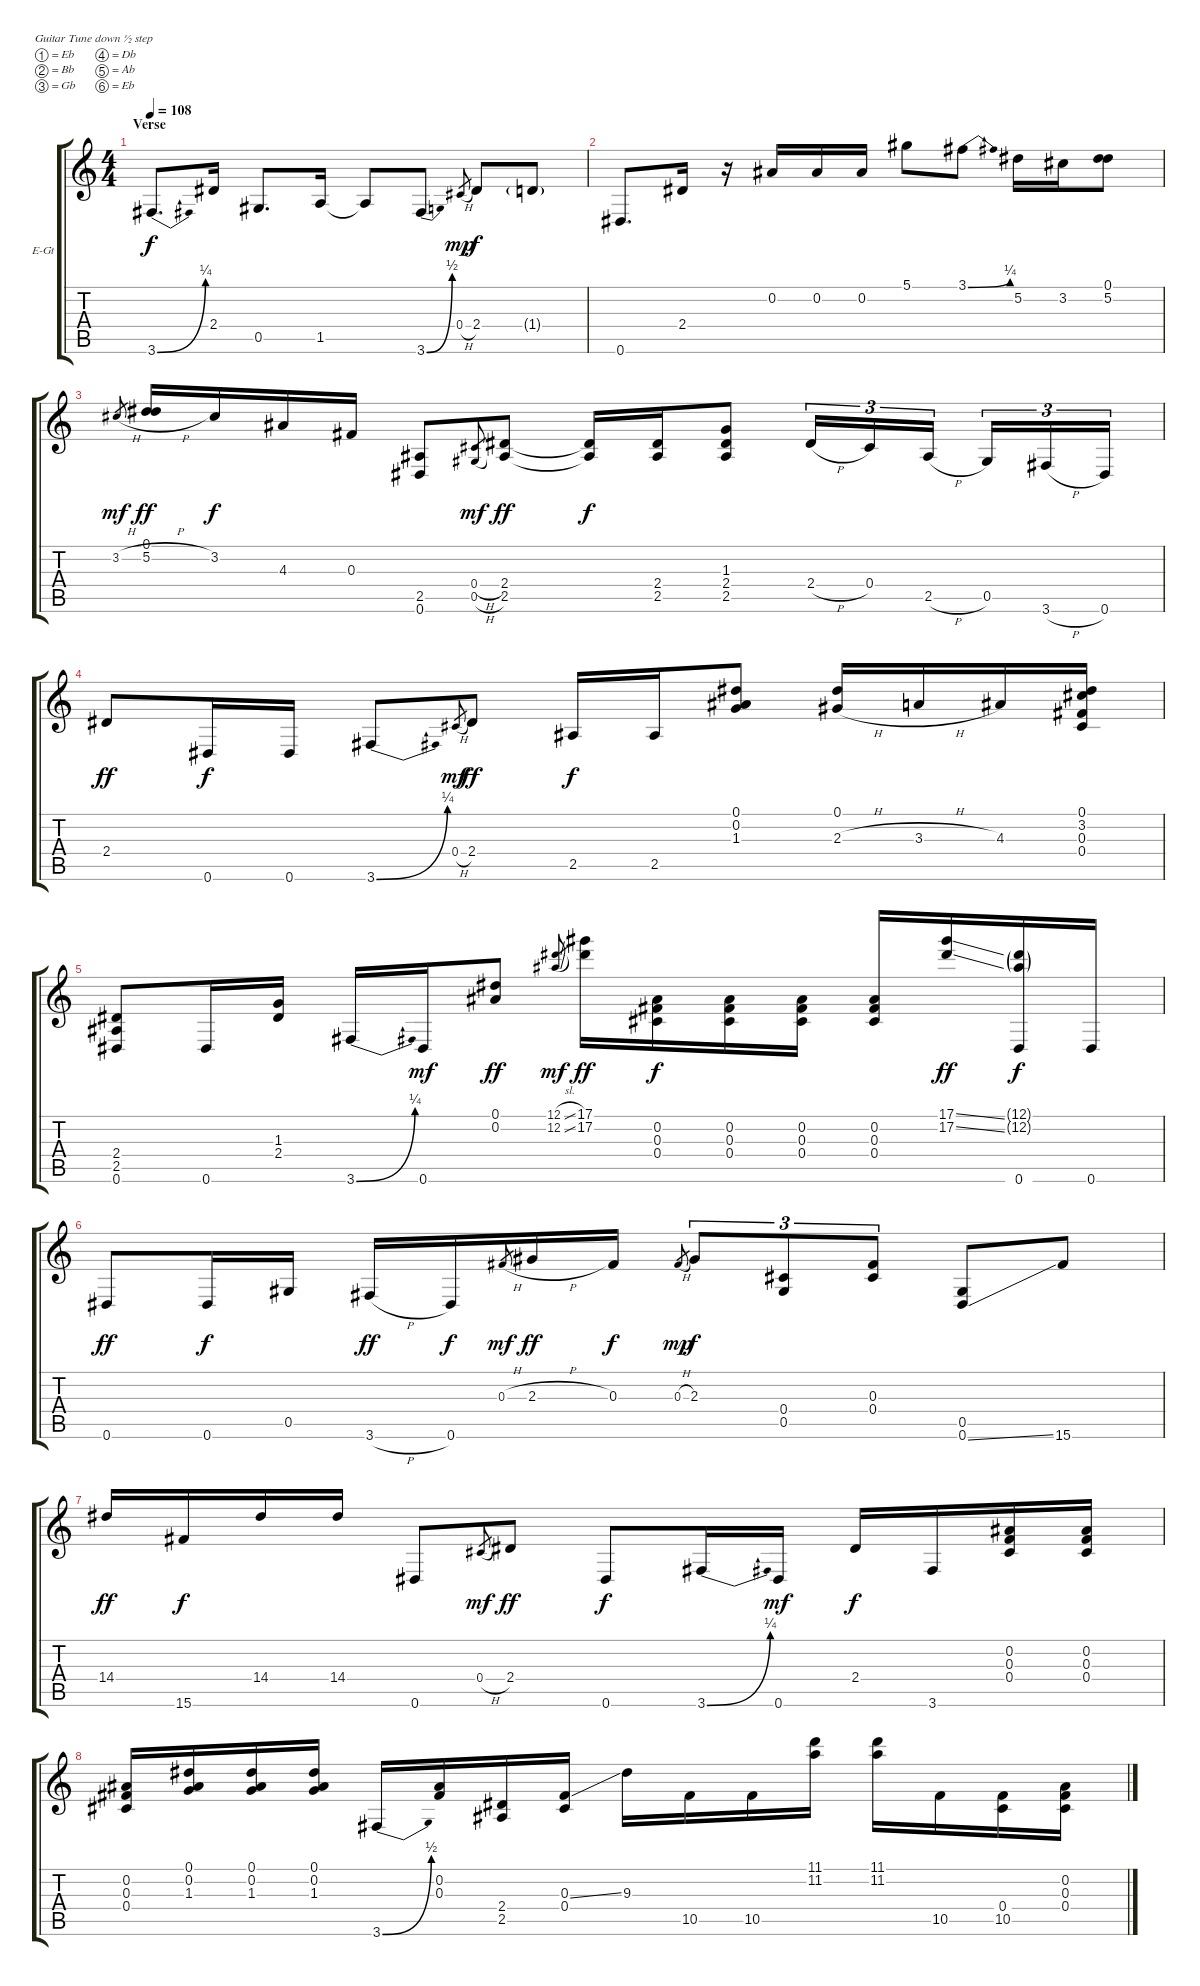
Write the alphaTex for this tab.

\bracketExtendMode groupsimilarinstruments
\firstSystemTrackNameOrientation horizontal
\otherSystemsTrackNameOrientation horizontal
\track ("Guitar (Jimi Hendrix)" "E-Gt") {instrument overdrivenguitar}
\staff {score tabs}
\tuning (Eb4 Bb3 Gb3 Db3 Ab2 Eb2)
\ts (4 4)
\section ("" "Verse")
\tempo 108
\clef g2
\ks c
3.6{be (bend 0 0 60 1)}.8{d dy f} 2.4.16 0.5.8{d} 1.5.16 1.5{t}.8 3.6{be (bend 0 0 60 2)}.8 0.4{h}.8{gr dy mp} 2.4.8{dy f} 1.4{g}.8 |
0.6.8{d} 2.4.16 r.16 0.2.16 0.2.16 0.2.16 5.1.8 3.1{be (bend 0 0 60 1)}.8 5.2.16 3.2.16 (0.1 5.2).8 |
3.2{h}.8{gr dy mf} (0.1 5.2{h}).16{dy ff} 3.2.16{dy f} 4.3.16 0.3.16 (2.5 0.6).8 (0.4{h} 0.5{h}).8{gr dy mf} (2.4 2.5).8{dy ff} (2.4{t} 2.5{t}).16{dy f} (2.4 2.5).16 (1.3 2.4 2.5).8 2.4{h}.16{tu (3 2)} 0.4.16{tu (3 2)} 2.5{h}.16{tu (3 2)} 0.5.16{tu (3 2)} 3.6{h}.16{tu (3 2)} 0.6.16{tu (3 2)} |
2.4.8{dy ff} 0.6.16{dy f} 0.6.16 3.6{be (bend 0 0 60 1)}.8 0.4{h}.8{gr dy mf} 2.4.8{dy ff} 2.5.16{dy f} 2.5.16 (0.1 0.2 1.3).8 (0.1 2.3{h}).16 3.3{h}.16 4.3.16 (0.1 3.2 0.3 0.4).16 |
(2.4 2.5 0.6).8 0.6.16 (1.3 2.4).16 3.6{be (bend 0 0 60 1)}.16 0.6.16{dy mf} (0.1 0.2).8{dy ff} (12.1{sl} 12.2{sl}).8{gr dy mf} (17.1 17.2).16{dy ff} (0.2 0.3 0.4).16{dy f} (0.2 0.3 0.4).16 (0.2 0.3 0.4).16 (0.2 0.3 0.4).16 (17.1{ss} 17.2{ss}).16{dy ff} (12.1{g} 12.2{g} 0.6).16{dy f} 0.6.16 |
0.6.8{dy ff} 0.6.16{dy f} 0.5.16 3.6{h}.16{dy ff} 0.6.16{dy f} 0.3{h}.8{gr dy mf} 2.3{h}.16{dy ff} 0.3.16{dy f} 0.3{h}.8{gr dy mp} 2.3.8{tu (3 2) dy f} (0.4 0.5).8{tu (3 2)} (0.3 0.4).8{tu (3 2)} (0.5 0.6{ss}).8 15.6.8 |
14.4.16{dy ff} 15.6.16{dy f} 14.4.16 14.4.16 0.6.8 0.4{h}.8{gr dy mf} 2.4.8{dy ff} 0.6.8{dy f} 3.6{be (bend 0 0 60 1)}.16 0.6.16{dy mf} 2.4.16{dy f} 3.6.16 (0.2 0.3 0.4).16 (0.2 0.3 0.4).16 |
(0.2 0.3 0.4).16 (0.1 0.2 1.3).16 (0.1 0.2 1.3).16 (0.1 0.2 1.3).16 3.6{be (bend 0 0 60 2)}.16 (0.2 0.3).16 (2.4 2.5).16 (0.3{ss} 0.4).16 9.3.16 10.5.16 10.5.16 (11.1 11.2).16 (11.1 11.2).16 10.5.16 (0.4 10.5).16 (0.2 0.3 0.4).16
